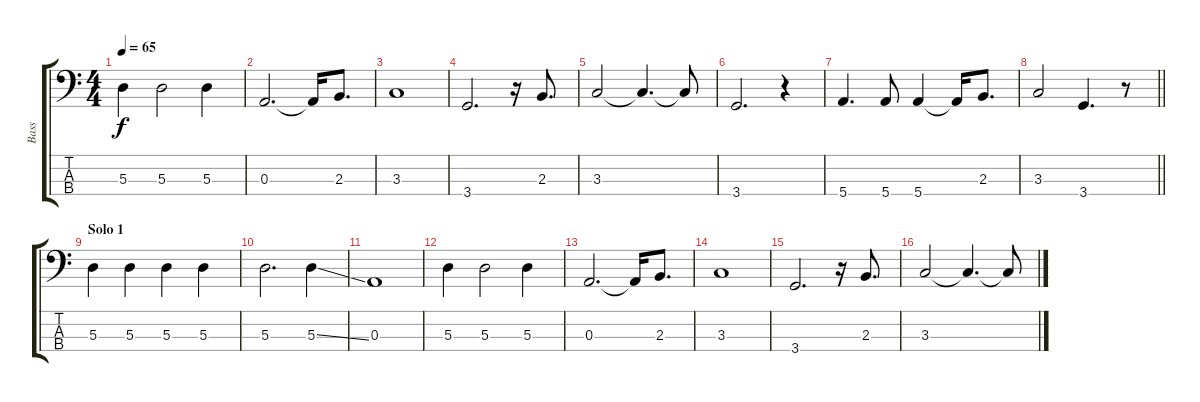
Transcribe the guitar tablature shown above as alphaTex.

\track ("Bass" "Bass") {instrument electricbassfinger}
\staff {score tabs}
\tuning (G2 D2 A1 E1) {hide}
\ts (4 4)
\tempo 65
\clef f4
\ks c
5.3.4{dy f} 5.3.2 5.3.4 |
0.3.2{d} 0.3{t}.16 2.3.8{d} |
3.3.1 |
3.4.2{d} r.16 2.3.8{d} |
3.3.2 3.3{t}.4{d} 3.3{t}.8 |
3.4.2{d} r.4 |
5.4.4{d} 5.4.8 5.4.4 5.4{t}.16 2.3.8{d} |
\barLineRight lightlight
3.3.2 3.4.4{d} r.8 |
\section ("" "Solo 1")
5.3.4 5.3.4 5.3.4 5.3.4 |
5.3.2{d} 5.3{ss}.4 |
0.3.1 |
5.3.4 5.3.2 5.3.4 |
0.3.2{d} 0.3{t}.16 2.3.8{d} |
3.3.1 |
3.4.2{d} r.16 2.3.8{d} |
3.3.2 3.3{t}.4{d} 3.3{t}.8
